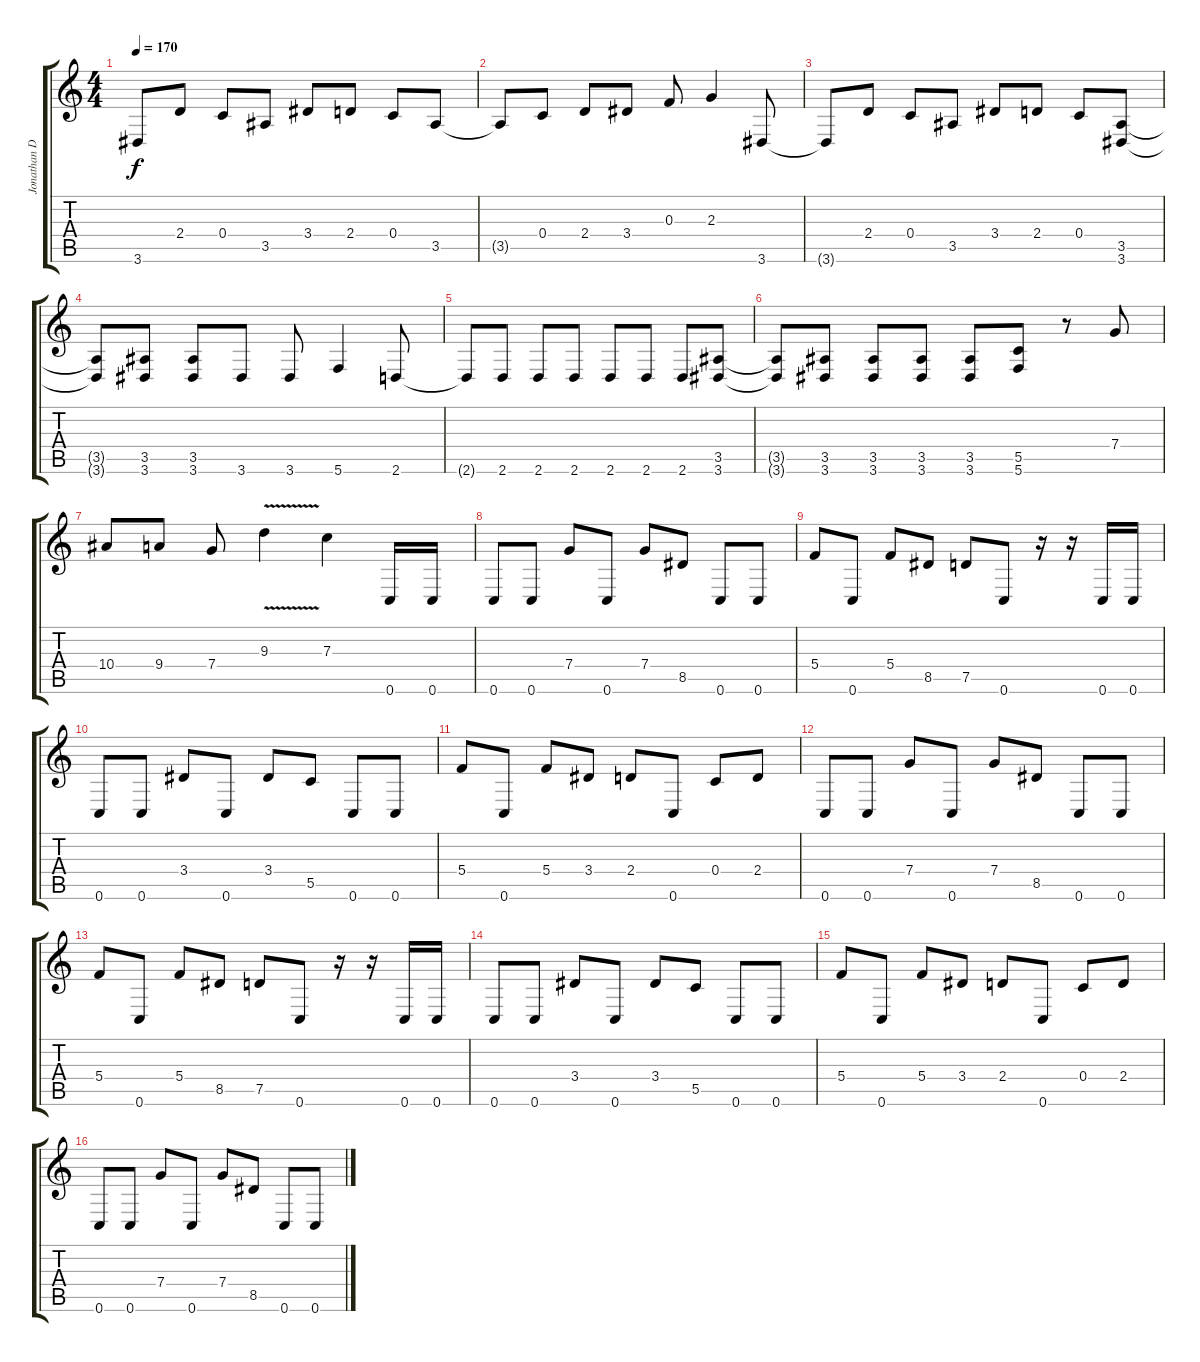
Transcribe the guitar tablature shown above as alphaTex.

\track ("Jonathan Donias" "Jonathan D") {instrument distortionguitar}
\staff {score tabs}
\tuning (D4 A3 F3 C3 G2 C2) {hide}
\ts (4 4)
\tempo 170
\clef g2
\ks c
3.6{t}.8{dy f} 2.4.8 0.4.8 3.5.8 3.4.8 2.4.8 0.4.8 3.5.8 |
3.5{t}.8 0.4.8 2.4.8 3.4.8 0.3.8 2.3.4 3.6.8 |
3.6{t}.8 2.4.8 0.4.8 3.5.8 3.4.8 2.4.8 0.4.8 (3.5 3.6).8 |
(3.5{t} 3.6{t}).8 (3.5 3.6).8 (3.5 3.6).8 3.6.8 3.6.8 5.6.4 2.6.8 |
2.6{t}.8 2.6.8 2.6.8 2.6.8 2.6.8 2.6.8 2.6.8 (3.5 3.6).8 |
(3.5{t} 3.6{t}).8 (3.5 3.6).8 (3.5 3.6).8 (3.5 3.6).8 (3.5 3.6).8 (5.5 5.6).8 r.8 7.4.8 |
10.4.8 9.4.8 7.4.8 9.3{v}.4 7.3.4 0.6.16 0.6.16 |
0.6.8 0.6.8 7.4.8 0.6.8 7.4.8 8.5.8 0.6.8 0.6.8 |
5.4.8 0.6.8 5.4.8 8.5.8 7.5.8 0.6.8 r.16 r.16 0.6.16 0.6.16 |
0.6.8 0.6.8 3.4.8 0.6.8 3.4.8 5.5.8 0.6.8 0.6.8 |
5.4.8 0.6.8 5.4.8 3.4.8 2.4.8 0.6.8 0.4.8 2.4.8 |
0.6.8 0.6.8 7.4.8 0.6.8 7.4.8 8.5.8 0.6.8 0.6.8 |
5.4.8 0.6.8 5.4.8 8.5.8 7.5.8 0.6.8 r.16 r.16 0.6.16 0.6.16 |
0.6.8 0.6.8 3.4.8 0.6.8 3.4.8 5.5.8 0.6.8 0.6.8 |
5.4.8 0.6.8 5.4.8 3.4.8 2.4.8 0.6.8 0.4.8 2.4.8 |
0.6.8 0.6.8 7.4.8 0.6.8 7.4.8 8.5.8 0.6.8 0.6.8
